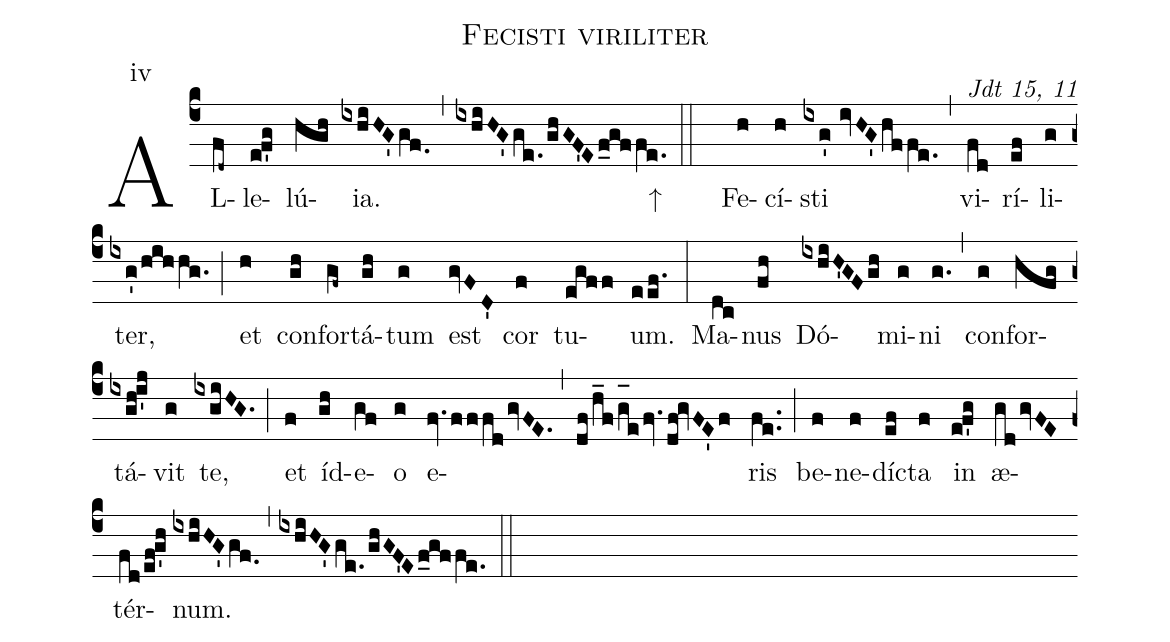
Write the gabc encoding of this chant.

name:Fecisti viriliter;
commentary: Jdt 15, 11;
mode:iv;
%%
(c4) AL(fd~)le(ef'g)lú(hgh){ia}.(ixhiHG'gf.0) (,) (ixhiHG'ge./ghGF'Ef_gffe.) (::) ↑() Fe(h)cí(h)sti(ixg'//ivHG'hffe.) (,) vi(fd)rí(ef)li(g)ter,(ixg'/hihhg.) (;) et(h) con(gh)for(gf~)tá(gh)tum(g) est(gvFD') cor(f) tu(egff)um.(eef.) (:) Ma(dc)nus(fh) Dó(ixhiH'GFgh)mi(g)ni(g.) (,) con(g)for(hfg)tá(ixgh!i'j)vit(g) te,(ixgiHG.) (;) et(f) íd(gh)e(gf)o(g) e(fv.fffdgvFE.)(,)(df/!h_f/!g_[oh:h]e/!fv.df!gvFE'f)ris(fe..) (;) be(f)ne(f)dí(ef)cta(f) in(ef'g) æ(gdgvFE)tér(fd/ef!g'h)num.(ixhiHG'gf.0) (,) (ixhiHG'/!ge./!ghGF'Ef_gffe.) (::)
